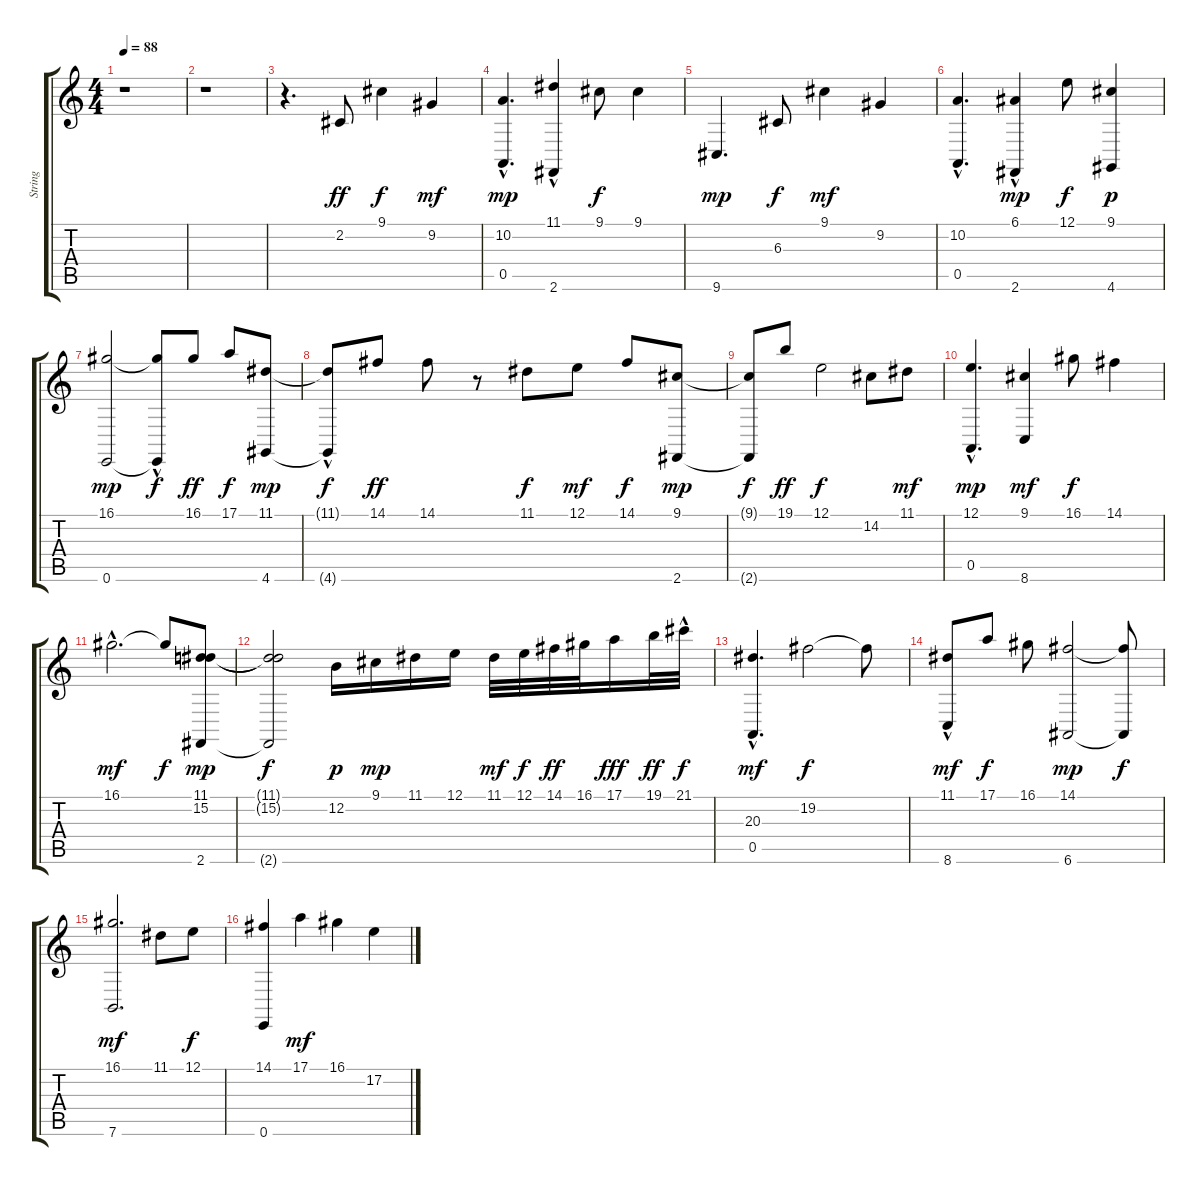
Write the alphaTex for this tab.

\track ("String" "String") {instrument stringensemble2}
\staff {score tabs}
\tuning (E4 B3 G3 D3 A2 E2) {hide}
\ts (4 4)
\tempo 88
\clef g2
\ks c
r.1{dy p} |
r.1 |
r.4{d} 2.2.8{dy ff} 9.1.4{dy f} 9.2.4{dy mf} |
(10.2{hac} 0.5{hac}).4{d dy mp} (11.1 2.6{hac}).4 9.1.8{dy f} 9.1.4 |
9.6.4{d dy mp} 6.3.8{dy f} 9.1.4{dy mf} 9.2.4 |
(10.2{hac} 0.5{hac}).4{d} (6.1 2.6{hac}).4{dy mp} 12.1.8{dy f} (9.1 4.6).4{dy p} |
(16.1 0.6).2{dy mp} (16.1{hac t} 0.6{hac t}).8{dy f} 16.1.8{dy ff} 17.1.8{dy f} (11.1 4.6).8{dy mp} |
(11.1{t} 4.6{hac t}).8{dy f} 14.1.8{dy ff} 14.1.8 r.8 11.1.8{dy f} 12.1.8{dy mf} 14.1.8{dy f} (9.1 2.6).8{dy mp} |
(9.1{t} 2.6{t}).8{dy f} 19.1.8{dy ff} 12.1.2{dy f} 14.2.8 11.1.8{dy mf} |
(12.1{hac} 0.5{hac}).4{d dy mp} (9.1 8.6).4{dy mf} 16.1.8{dy f} 14.1.4 |
16.1{hac}.2{d dy mf} 16.1{t}.8{dy f} (11.1 15.2 2.6).8{dy mp} |
(11.1{t} 15.2{t} 2.6{t}).2{dy f} 12.2.16{dy p} 9.1.16{dy mp} 11.1.16 12.1.16 11.1.32{dy mf} 12.1.32{dy f} 14.1.32{dy ff} 16.1.32 17.1.16{dy fff} 19.1.32{dy ff} 21.1{hac}.32{dy f} |
(20.3{hac} 0.5).4{d dy mf} 19.2.2{dy f} 19.2{t}.8 |
(11.1 8.6{hac}).8{dy mf} 17.1.8{dy f} 16.1.8 (14.1 6.6).2{dy mp} (14.1{t} 6.6{t}).8{dy f} |
(16.1 7.6).2{d dy mf} 11.1.8 12.1.8{dy f} |
(14.1 0.6).4 17.1.4{dy mf} 16.1.4 17.2.4
